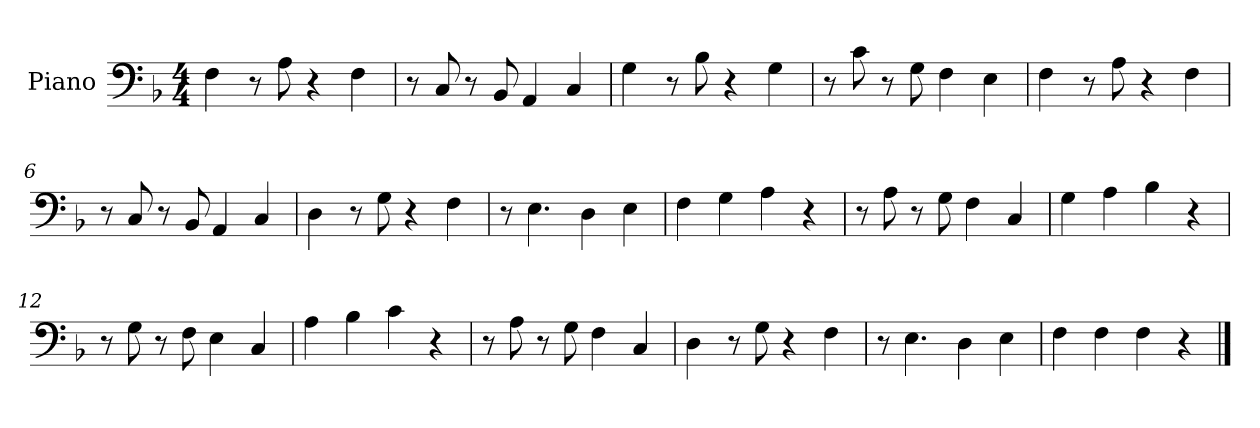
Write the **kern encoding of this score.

**kern
*part1
*staff1
*I"Piano
*I'Pno
*clefF4
*k[b-]
*F:
*M4/4
=1
4F\
8r
8A\
4r
4F\
=2
8r
8C/
8r
8BB-/
4AA/
4C/
=3
4G\
8r
8B-\
4r
4G\
=4
8r
8c\
8r
8G\
4F\
4E\
=5
4F\
8r
8A\
4r
4F\
=6
8r
8C/
8r
8BB-/
4AA/
4C/
=7
4D\
8r
8G\
4r
4F\
=8
8r
4.E\
4D\
4E\
=9
4F\
4G\
4A\
4r
=10
8r
8A\
8r
8G\
4F\
4C/
=11
4G\
4A\
4B-\
4r
=12
8r
8G\
8r
8F\
4E\
4C/
=13
4A\
4B-\
4c\
4r
=14
8r
8A\
8r
8G\
4F\
4C/
=15
4D\
8r
8G\
4r
4F\
=16
8r
4.E\
4D\
4E\
=17
4F\
4F\
4F\
4r
==
*-
